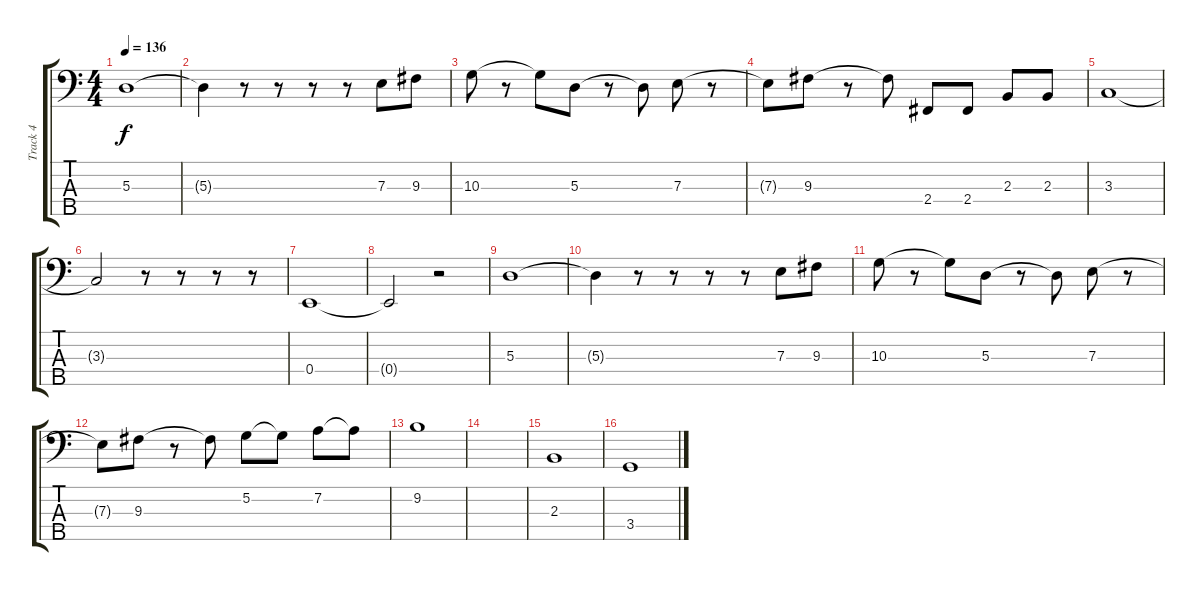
\track ("Track 4" "Track 4") {instrument electricbasspick}
\staff {score tabs}
\tuning (G2 D2 A1 E1 B0) {hide}
\ts (4 4)
\tempo 136
\clef f4
\ks c
5.3.1{dy f} |
5.3{t}.4 r.8 r.8 r.8 r.8 7.3.8 9.3.8 |
10.3.8 r.8 10.3{t}.8 5.3.8 r.8 5.3{t}.8 7.3.8 r.8 |
7.3{t}.8 9.3.8 r.8 9.3{t}.8 2.4.8 2.4.8 2.3.8 2.3.8 |
3.3.1 |
3.3{t}.2 r.8 r.8 r.8 r.8 |
0.4.1 |
0.4{t}.2 r.2 |
5.3.1 |
5.3{t}.4 r.8 r.8 r.8 r.8 7.3.8 9.3.8 |
10.3.8 r.8 10.3{t}.8 5.3.8 r.8 5.3{t}.8 7.3.8 r.8 |
7.3{t}.8 9.3.8 r.8 9.3{t}.8 5.2.8 5.2{t}.8 7.2.8 7.2{t}.8 |
9.2.1 |
|
2.3.1 |
3.4.1
